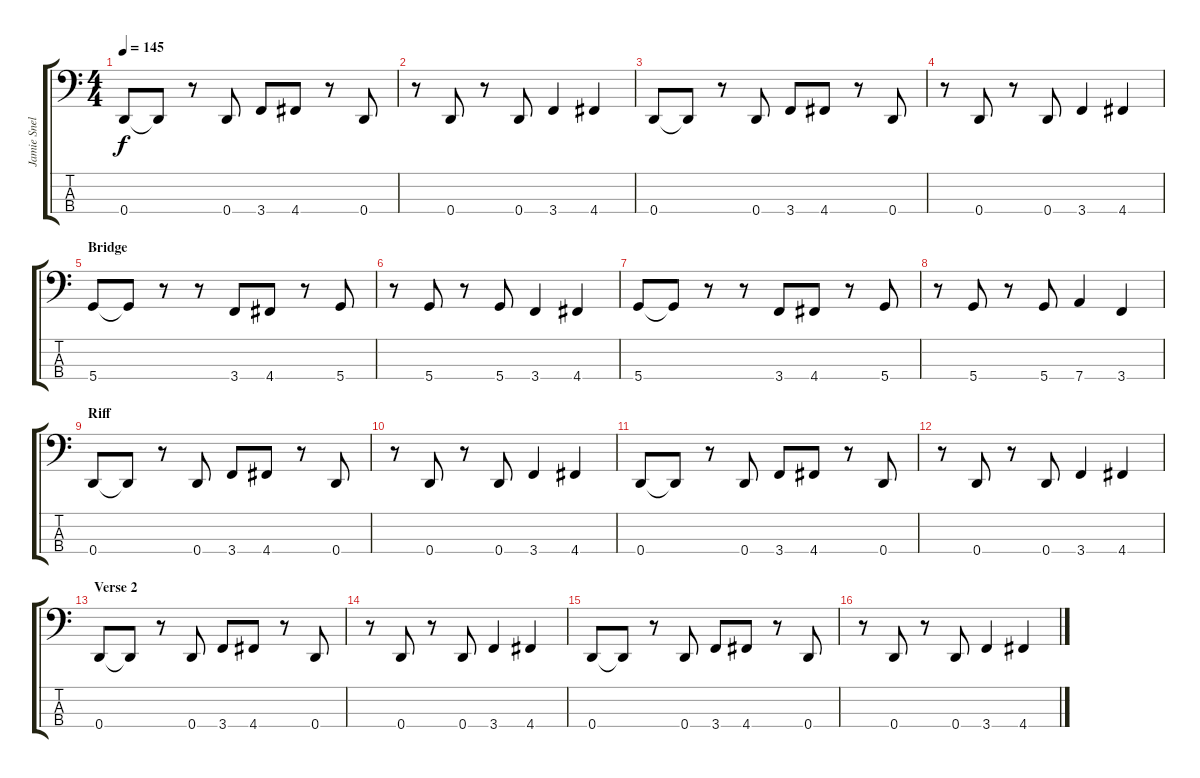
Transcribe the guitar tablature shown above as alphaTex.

\track ("Jamie Snell (Bass)" "Jamie Snel") {instrument electricbasspick}
\staff {score tabs}
\tuning (G2 D2 A1 D1) {hide}
\ts (4 4)
\tempo 145
\clef f4
\ks c
0.4.8{dy f} 0.4{t}.8 r.8 0.4.8 3.4.8 4.4.8 r.8 0.4.8 |
r.8 0.4.8 r.8 0.4.8 3.4.4 4.4.4 |
0.4.8 0.4{t}.8 r.8 0.4.8 3.4.8 4.4.8 r.8 0.4.8 |
r.8 0.4.8 r.8 0.4.8 3.4.4 4.4.4 |
\section ("" "Bridge")
5.4.8 5.4{t}.8 r.8 r.8 3.4.8 4.4.8 r.8 5.4.8 |
r.8 5.4.8 r.8 5.4.8 3.4.4 4.4.4 |
5.4.8 5.4{t}.8 r.8 r.8 3.4.8 4.4.8 r.8 5.4.8 |
r.8 5.4.8 r.8 5.4.8 7.4.4 3.4.4 |
\section ("" "Riff")
0.4.8 0.4{t}.8 r.8 0.4.8 3.4.8 4.4.8 r.8 0.4.8 |
r.8 0.4.8 r.8 0.4.8 3.4.4 4.4.4 |
0.4.8 0.4{t}.8 r.8 0.4.8 3.4.8 4.4.8 r.8 0.4.8 |
r.8 0.4.8 r.8 0.4.8 3.4.4 4.4.4 |
\section ("" "Verse 2")
0.4.8 0.4{t}.8 r.8 0.4.8 3.4.8 4.4.8 r.8 0.4.8 |
r.8 0.4.8 r.8 0.4.8 3.4.4 4.4.4 |
0.4.8 0.4{t}.8 r.8 0.4.8 3.4.8 4.4.8 r.8 0.4.8 |
r.8 0.4.8 r.8 0.4.8 3.4.4 4.4.4
